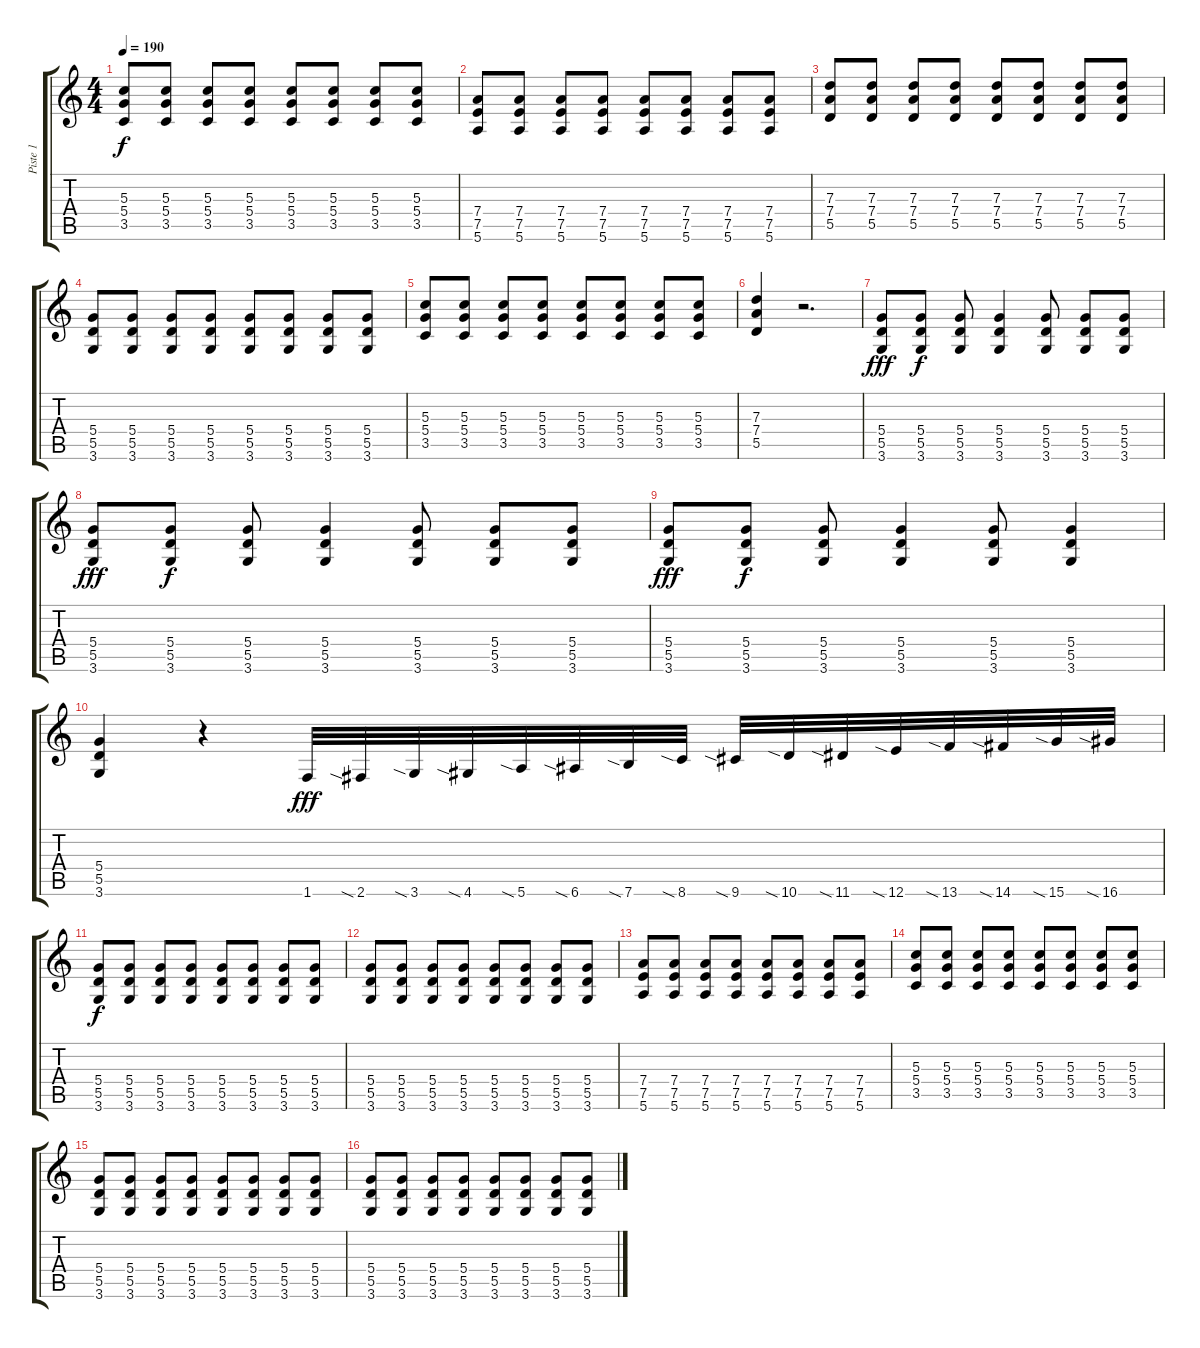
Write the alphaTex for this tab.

\track ("Piste 1" "Piste 1") {instrument overdrivenguitar}
\staff {score tabs}
\tuning (E4 B3 G3 D3 A2 E2) {hide}
\ts (4 4)
\tempo 190
\clef g2
\ks c
(5.3 5.4 3.5).8{dy f} (5.3 5.4 3.5).8 (5.3 5.4 3.5).8 (5.3 5.4 3.5).8 (5.3 5.4 3.5).8 (5.3 5.4 3.5).8 (5.3 5.4 3.5).8 (5.3 5.4 3.5).8 |
(7.4 7.5 5.6).8 (7.4 7.5 5.6).8 (7.4 7.5 5.6).8 (7.4 7.5 5.6).8 (7.4 7.5 5.6).8 (7.4 7.5 5.6).8 (7.4 7.5 5.6).8 (7.4 7.5 5.6).8 |
(7.3 7.4 5.5).8 (7.3 7.4 5.5).8 (7.3 7.4 5.5).8 (7.3 7.4 5.5).8 (7.3 7.4 5.5).8 (7.3 7.4 5.5).8 (7.3 7.4 5.5).8 (7.3 7.4 5.5).8 |
(5.4 5.5 3.6).8 (5.4 5.5 3.6).8 (5.4 5.5 3.6).8 (5.4 5.5 3.6).8 (5.4 5.5 3.6).8 (5.4 5.5 3.6).8 (5.4 5.5 3.6).8 (5.4 5.5 3.6).8 |
(5.3 5.4 3.5).8 (5.3 5.4 3.5).8 (5.3 5.4 3.5).8 (5.3 5.4 3.5).8 (5.3 5.4 3.5).8 (5.3 5.4 3.5).8 (5.3 5.4 3.5).8 (5.3 5.4 3.5).8 |
(7.3 7.4 5.5).4 r.2{d} |
(5.4 5.5 3.6).8{dy fff} (5.4 5.5 3.6).8{dy f} (5.4 5.5 3.6).8 (5.4 5.5 3.6).4 (5.4 5.5 3.6).8 (5.4 5.5 3.6).8 (5.4 5.5 3.6).8 |
(5.4 5.5 3.6).8{dy fff} (5.4 5.5 3.6).8{dy f} (5.4 5.5 3.6).8 (5.4 5.5 3.6).4 (5.4 5.5 3.6).8 (5.4 5.5 3.6).8 (5.4 5.5 3.6).8 |
(5.4 5.5 3.6).8{dy fff} (5.4 5.5 3.6).8{dy f} (5.4 5.5 3.6).8 (5.4 5.5 3.6).4 (5.4 5.5 3.6).8 (5.4 5.5 3.6).4 |
(5.4 5.5 3.6).4 r.4 1.6.32{dy fff} 2.6{sia}.32 3.6{sia}.32 4.6{sia}.32 5.6{sia}.32 6.6{sia}.32 7.6{sia}.32 8.6{sia}.32 9.6{sia}.32 10.6{sia}.32 11.6{sia}.32 12.6{sia}.32 13.6{sia}.32 14.6{sia}.32 15.6{sia}.32 16.6{sia}.32 |
(5.4 5.5 3.6).8{dy f} (5.4 5.5 3.6).8 (5.4 5.5 3.6).8 (5.4 5.5 3.6).8 (5.4 5.5 3.6).8 (5.4 5.5 3.6).8 (5.4 5.5 3.6).8 (5.4 5.5 3.6).8 |
(5.4 5.5 3.6).8 (5.4 5.5 3.6).8 (5.4 5.5 3.6).8 (5.4 5.5 3.6).8 (5.4 5.5 3.6).8 (5.4 5.5 3.6).8 (5.4 5.5 3.6).8 (5.4 5.5 3.6).8 |
(7.4 7.5 5.6).8 (7.4 7.5 5.6).8 (7.4 7.5 5.6).8 (7.4 7.5 5.6).8 (7.4 7.5 5.6).8 (7.4 7.5 5.6).8 (7.4 7.5 5.6).8 (7.4 7.5 5.6).8 |
(5.3 5.4 3.5).8 (5.3 5.4 3.5).8 (5.3 5.4 3.5).8 (5.3 5.4 3.5).8 (5.3 5.4 3.5).8 (5.3 5.4 3.5).8 (5.3 5.4 3.5).8 (5.3 5.4 3.5).8 |
(5.4 5.5 3.6).8 (5.4 5.5 3.6).8 (5.4 5.5 3.6).8 (5.4 5.5 3.6).8 (5.4 5.5 3.6).8 (5.4 5.5 3.6).8 (5.4 5.5 3.6).8 (5.4 5.5 3.6).8 |
(5.4 5.5 3.6).8 (5.4 5.5 3.6).8 (5.4 5.5 3.6).8 (5.4 5.5 3.6).8 (5.4 5.5 3.6).8 (5.4 5.5 3.6).8 (5.4 5.5 3.6).8 (5.4 5.5 3.6).8
